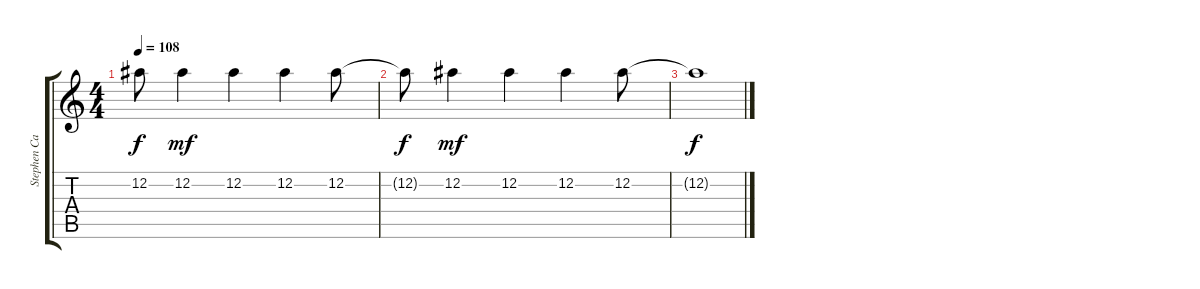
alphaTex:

\track ("Stephen Carpenter second clean" "Stephen Ca") {instrument electricguitarclean}
\staff {score tabs}
\tuning (Eb4 Bb3 Gb3 Db3 Ab2 Db2) {hide}
\ts (4 4)
\tempo 108
\clef g2
\ks c
12.2{t}.8{dy f} 12.2.4{dy mf} 12.2.4 12.2.4 12.2.8 |
12.2{t}.8{dy f} 12.2.4{dy mf} 12.2.4 12.2.4 12.2.8 |
12.2{t}.1{dy f}
